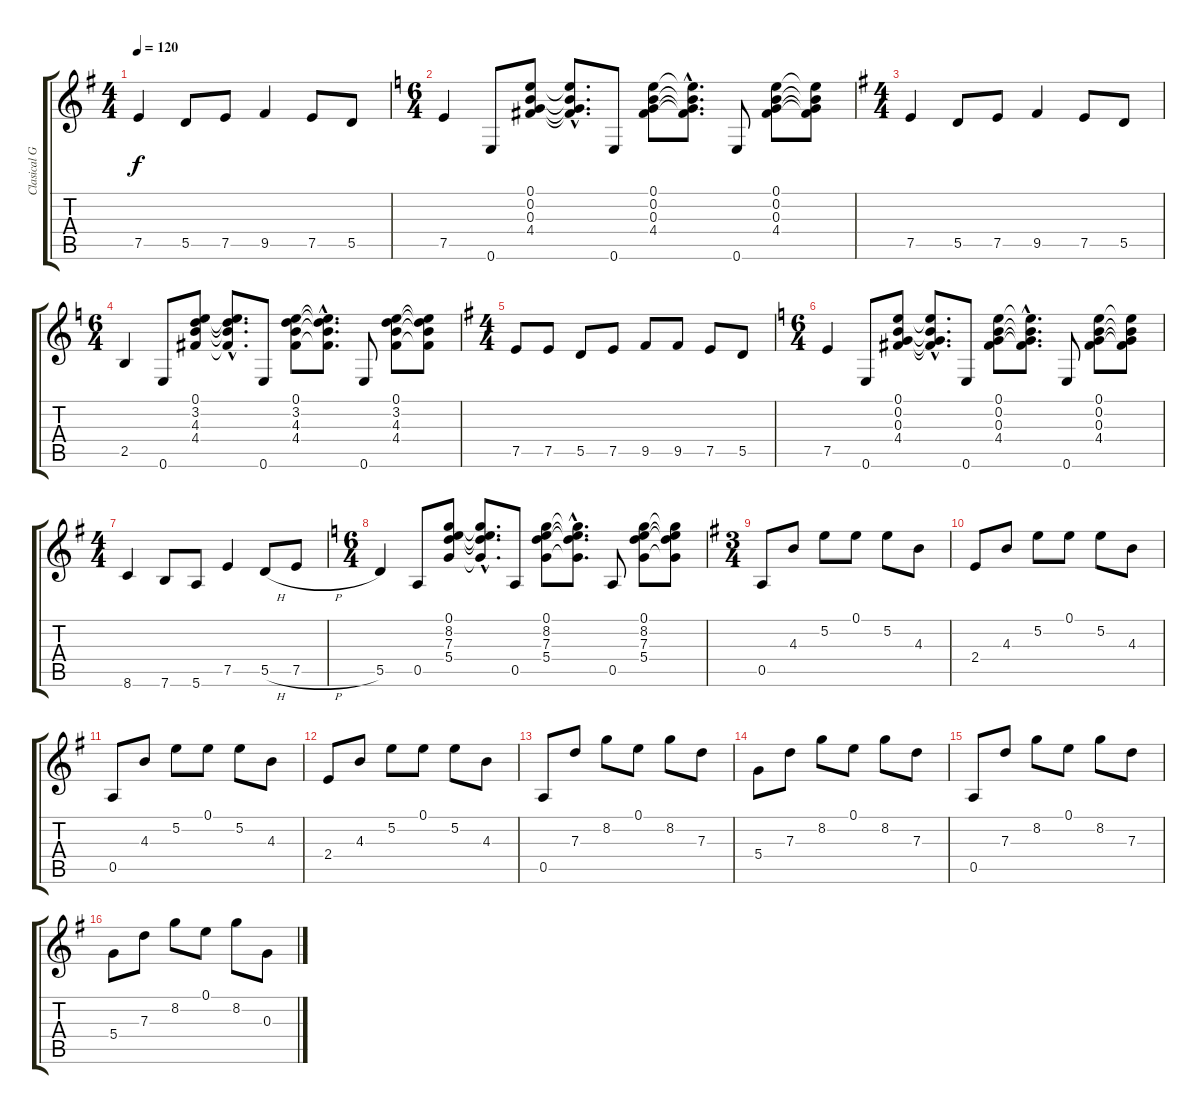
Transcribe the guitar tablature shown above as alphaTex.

\track ("Clasical Guitar" "Clasical G") {instrument acousticguitarnylon}
\staff {score tabs}
\tuning (E4 B3 G3 D3 A2 E2) {hide}
\ts (4 4)
\tempo 120
\clef g2
\ks g
7.5.4{dy f instrument acousticguitarnylon} 5.5.8 7.5.8 9.5.4 7.5.8 5.5.8 |
\ts (6 4)
\ks c
7.5.4 0.6.8 (0.1 0.2 0.3 4.4).8 (0.1{hac t} 0.2{hac t} 0.3{hac t} 4.4{hac t}).8{d} 0.6.8 (0.1 0.2 0.3 4.4).8 (0.1{hac t} 0.2{hac t} 0.3{hac t} 4.4{hac t}).8{d} 0.6.8 (0.1 0.2 0.3 4.4).8 (0.1{t} 0.2{t} 0.3{t} 4.4{t}).8 |
\ts (4 4)
\ks g
7.5.4 5.5.8 7.5.8 9.5.4 7.5.8 5.5.8 |
\ts (6 4)
\ks c
2.5.4 0.6.8 (0.1 3.2 4.3 4.4).8 (0.1{hac t} 3.2{hac t} 4.3{hac t} 4.4{hac t}).8{d} 0.6.8 (0.1 3.2 4.3 4.4).8 (0.1{hac t} 3.2{hac t} 4.3{hac t} 4.4{hac t}).8{d} 0.6.8 (0.1 3.2 4.3 4.4).8 (0.1{t} 3.2{t} 4.3{t} 4.4{t}).8 |
\ts (4 4)
\ks g
7.5.8 7.5.8 5.5.8 7.5.8 9.5.8 9.5.8 7.5.8 5.5.8 |
\ts (6 4)
\ks c
7.5.4 0.6.8 (0.1 0.2 0.3 4.4).8 (0.1{hac t} 0.2{hac t} 0.3{hac t} 4.4{hac t}).8{d} 0.6.8 (0.1 0.2 0.3 4.4).8 (0.1{hac t} 0.2{hac t} 0.3{hac t} 4.4{hac t}).8{d} 0.6.8 (0.1 0.2 0.3 4.4).8 (0.1{t} 0.2{t} 0.3{t} 4.4{t}).8 |
\ts (4 4)
\ks g
8.6.4 7.6.8 5.6.8 7.5.4 5.5{h}.8 7.5{h}.8 |
\ts (6 4)
\ks c
5.5.4 0.5.8 (0.1 8.2 7.3 5.4).8 (0.1{hac t} 8.2{hac t} 7.3{hac t} 5.4{hac t}).8{d} 0.5.8 (0.1 8.2 7.3 5.4).8 (0.1{hac t} 8.2{hac t} 7.3{hac t} 5.4{hac t}).8{d} 0.5.8 (0.1 8.2 7.3 5.4).8 (0.1{t} 8.2{t} 7.3{t} 5.4{t}).8 |
\ts (3 4)
\ks g
0.5.8 4.3.8 5.2.8 0.1.8 5.2.8 4.3.8 |
2.4.8 4.3.8 5.2.8 0.1.8 5.2.8 4.3.8 |
0.5.8 4.3.8 5.2.8 0.1.8 5.2.8 4.3.8 |
2.4.8 4.3.8 5.2.8 0.1.8 5.2.8 4.3.8 |
0.5.8 7.3.8 8.2.8 0.1.8 8.2.8 7.3.8 |
5.4.8 7.3.8 8.2.8 0.1.8 8.2.8 7.3.8 |
0.5.8 7.3.8 8.2.8 0.1.8 8.2.8 7.3.8 |
5.4.8 7.3.8 8.2.8 0.1.8 8.2.8 0.3.8
